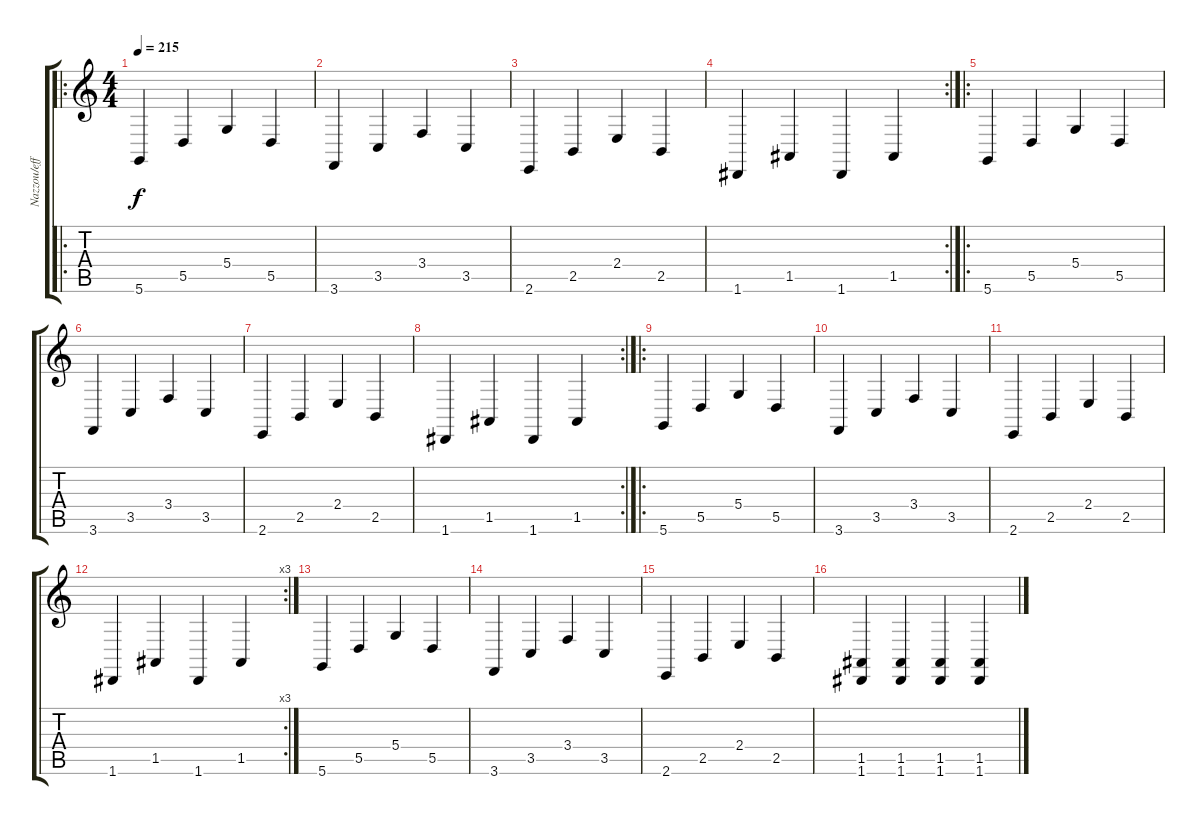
\track ("Nazzou/effect" "Nazzou/eff") {instrument lead8bassandlead}
\staff {score tabs}
\tuning (E4 B3 G3 D3 A2 D2) {hide}
\ro
\ts (4 4)
\tempo 215
\clef g2
\ks c
5.6.4{dy f instrument lead8bassandlead} 5.5.4 5.4.4 5.5.4 |
3.6.4 3.5.4 3.4.4 3.5.4 |
2.6.4 2.5.4 2.4.4 2.5.4 |
\rc 2
1.6.4 1.5.4 1.6.4 1.5.4 |
\ro
5.6.4 5.5.4 5.4.4 5.5.4 |
3.6.4 3.5.4 3.4.4 3.5.4 |
2.6.4 2.5.4 2.4.4 2.5.4 |
\rc 2
1.6.4 1.5.4 1.6.4 1.5.4 |
\ro
5.6.4 5.5.4 5.4.4 5.5.4 |
3.6.4 3.5.4 3.4.4 3.5.4 |
2.6.4 2.5.4 2.4.4 2.5.4 |
\rc 3
1.6.4 1.5.4 1.6.4 1.5.4 |
5.6.4 5.5.4 5.4.4 5.5.4 |
3.6.4 3.5.4 3.4.4 3.5.4 |
2.6.4 2.5.4 2.4.4 2.5.4 |
(1.5 1.6).4 (1.5 1.6).4 (1.5 1.6).4 (1.5 1.6).4
